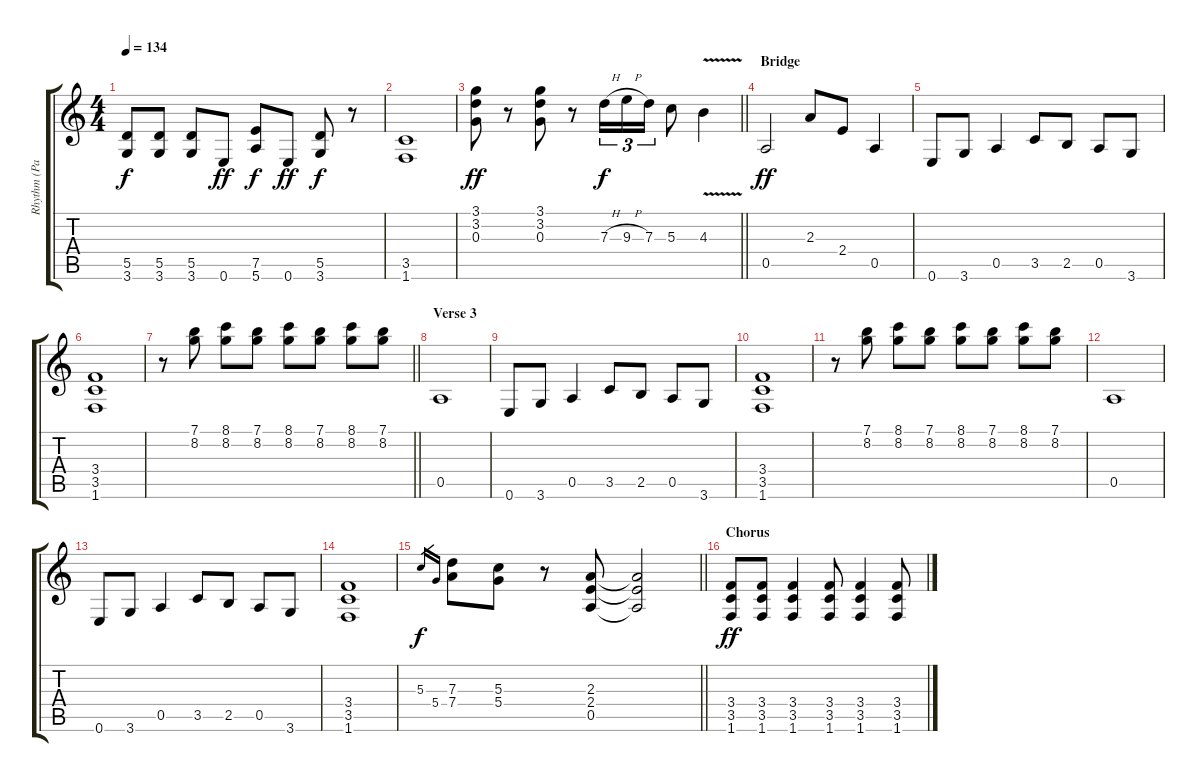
\track ("Rhythm (Paul)" "Rhythm (Pa") {instrument distortionguitar}
\staff {score tabs}
\tuning (E4 B3 G3 D3 A2 E2) {hide}
\ts (4 4)
\tempo 134
\clef g2
\ks c
(5.5 3.6).8{dy f} (5.5 3.6).8 (5.5 3.6).8 0.6.8{dy ff} (7.5 5.6).8{dy f} 0.6.8{dy ff} (5.5 3.6).8{dy f} r.8 |
(3.5 1.6).1 |
\barLineRight lightlight
(3.1 3.2 0.3).8{dy ff} r.8 (3.1 3.2 0.3).8 r.8 7.3{h}.16{tu (3 2) dy f} 9.3{h}.16{tu (3 2)} 7.3.16{tu (3 2)} 5.3.8 4.3{v}.4 |
\section ("" "Bridge")
0.5.2{dy ff} 2.3.8 2.4.8 0.5.4 |
0.6.8 3.6.8 0.5.4 3.5.8 2.5.8 0.5.8 3.6.8 |
(3.4 3.5 1.6).1 |
\barLineRight lightlight
r.8 (7.1 8.2).8 (8.1 8.2).8 (7.1 8.2).8 (8.1 8.2).8 (7.1 8.2).8 (8.1 8.2).8 (7.1 8.2).8 |
\section ("" "Verse 3")
0.5.1 |
0.6.8 3.6.8 0.5.4 3.5.8 2.5.8 0.5.8 3.6.8 |
(3.4 3.5 1.6).1 |
r.8 (7.1 8.2).8 (8.1 8.2).8 (7.1 8.2).8 (8.1 8.2).8 (7.1 8.2).8 (8.1 8.2).8 (7.1 8.2).8 |
0.5.1 |
0.6.8 3.6.8 0.5.4 3.5.8 2.5.8 0.5.8 3.6.8 |
(3.4 3.5 1.6).1 |
\barLineRight lightlight
5.3.16{gr dy f} 5.4.16{gr} (7.3 7.4).8 (5.3 5.4).8 r.8 (2.3 2.4 0.5).8 (2.3{t} 2.4{t} 0.5{t}).2 |
\section ("" "Chorus")
(3.4 3.5 1.6).8{dy ff} (3.4 3.5 1.6).8 (3.4 3.5 1.6).4 (3.4 3.5 1.6).8 (3.4 3.5 1.6).4 (3.4 3.5 1.6).8
